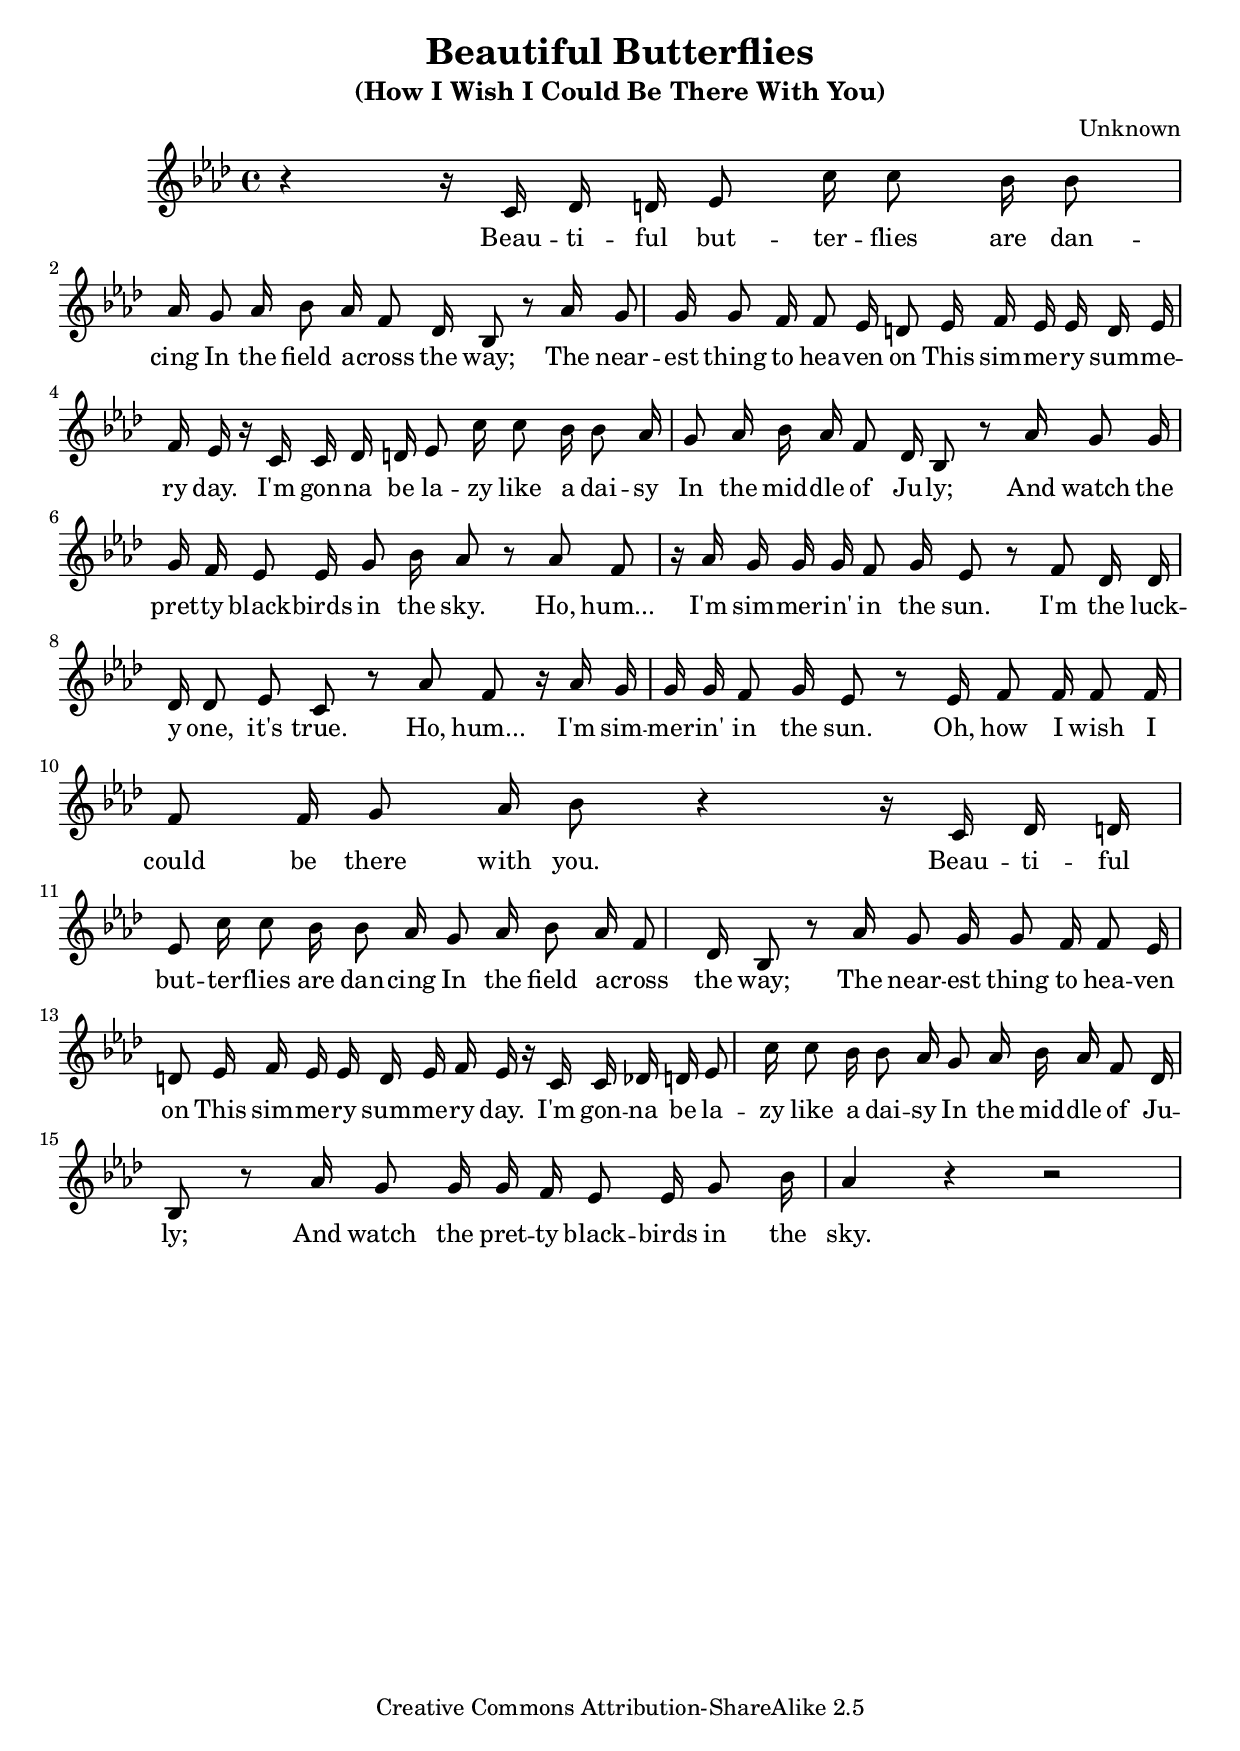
\version "2.4.2"
\include "english.ly"
\header {
 title = "Beautiful Butterflies"
 subtitle = "(How I Wish I Could Be There With You)"
 composer = "Unknown"
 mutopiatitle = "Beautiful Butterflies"
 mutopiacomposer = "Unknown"
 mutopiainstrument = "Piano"
 date = "1940s"
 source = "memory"
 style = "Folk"
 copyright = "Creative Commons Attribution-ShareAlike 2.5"
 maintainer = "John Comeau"
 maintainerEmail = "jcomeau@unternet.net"
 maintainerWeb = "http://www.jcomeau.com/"
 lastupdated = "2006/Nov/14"
}

melody = {
 \time 4/4
 \key af \major
 \set Staff.autoBeaming = ##f
 r4 r16 c'16 df' d' ef'8 c''16 c''8 bf'16 bf'8 af'16
 g'8 af'16 bf'8 af'16 f'8 df'16 bf8 r8
 af'16 g'8 g'16 g'8 f'16 f'8 ef'16 d'8
 ef'16 f' ef' ef' d' ef' f' ef' r16
 c'16 c' df' d' ef'8 c''16 c''8 bf'16 bf'8 af'16
 g'8 af'16 bf'16 af'16 f'8 df'16 bf8 r8
 af'16 g'8 g'16 g' f' ef'8 ef'16 g'8 bf'16 af'8 r8
 af'8 f' r16 af'16 g' g' g' f'8 g'16 ef'8 r8
 f'8 df'16 df' df' df'8 ef'8 c' r8
 af'8 f' r16 af'16 g' g' g' f'8 g'16 ef'8 r8
 ef'16 f'8 f'16 f'8 f'16 f'8 f'16 g'8 af'16 bf'8
 r4 r16 c'16 df' d' ef'8 c''16 c''8 bf'16 bf'8 af'16
 g'8 af'16 bf'8 af'16 f'8 df'16 bf8 r8
 af'16 g'8 g'16 g'8 f'16 f'8 ef'16 d'8
 ef'16 f' ef' ef' d' ef' f' ef' r16
 c'16 c' df' d' ef'8 c''16 c''8 bf'16 bf'8 af'16
 g'8 af'16 bf'16 af'16 f'8 df'16 bf8 r8
 af'16 g'8 g'16 g' f' ef'8 ef'16 g'8 bf'16 af'4 r4 r2
}

text = \lyricmode {
 Beau -- ti -- ful but -- ter -- flies are dan -- cing
 In the field a -- cross the way;
 The near -- est thing to hea -- ven on
 This sim -- me -- ry sum -- me -- ry day.
 I'm gon -- na be la -- zy like a dai -- sy
 In the mid -- dle of Ju -- ly;
 And watch the pret -- ty black -- birds in the sky.
 Ho, hum... I'm sim -- mer -- in' in the sun.
 I'm the luck -- y one, it's true.
 Ho, hum... I'm sim -- mer -- in' in the sun.
 Oh, how I wish I could be there with you.
 Beau -- ti -- ful but -- ter -- flies are dan -- cing
 In the field a -- cross the way;
 The near -- est thing to hea -- ven on
 This sim -- me -- ry sum -- me -- ry day.
 I'm gon -- na be la -- zy like a dai -- sy
 In the mid -- dle of Ju -- ly;
 And watch the pret -- ty black -- birds in the sky.
}

\score {
  <<
     \context Voice = tenor {
       \melody
     }
     \lyricsto "tenor" \new Lyrics {
       \text
     }
  >>
  \layout { }
  \midi  { }
}

